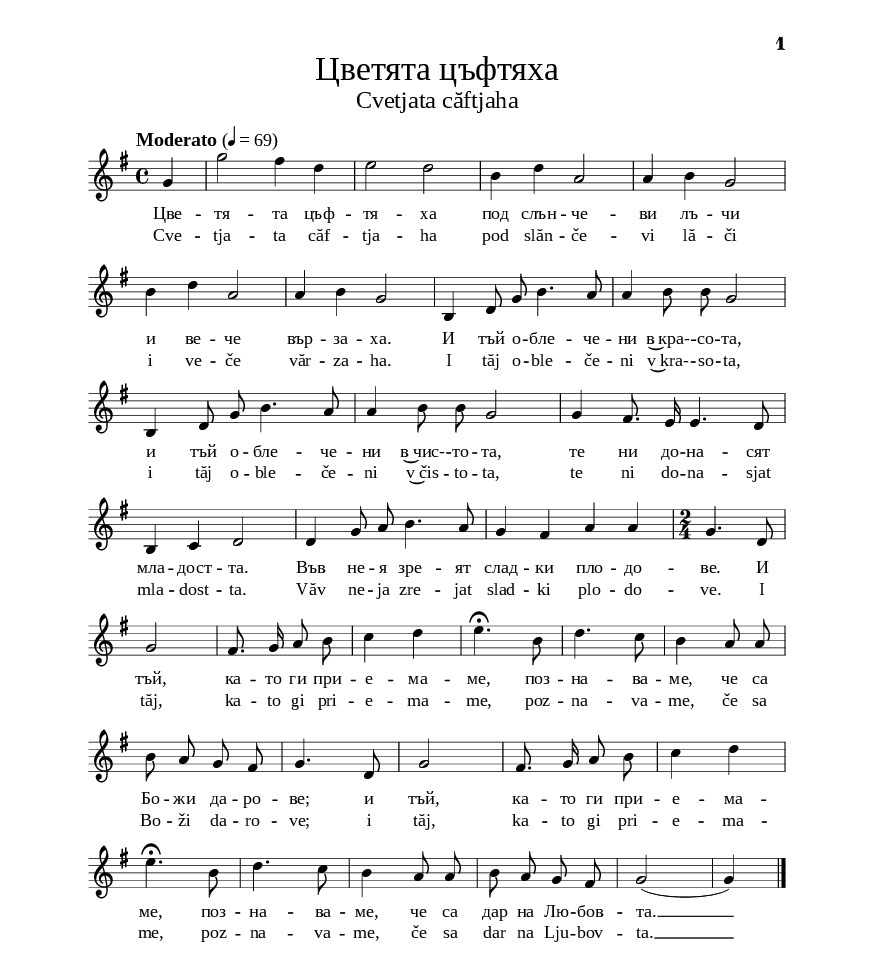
\version "2.24.2"

% include paper part and global functions
\include "include/globals.ily"

\bookpart {
  \label #'ref113
  \tocItem \markup "Цветята цъфтяха – Cvetjata căftjaha"
  \include "include/bookpart-paper.ily"
  \score {
    \include "include/score-layout.ily"


    \new Voice \absolute {
      \clef treble
      \key g \major
      \time 4/4
      \tempoFunc "Moderato" 4 "69"
      \autoBeamOff

      \partial 4

      g'4 | g''2 fis''4 d''4 |e''2 d''2 | b'4  d''4 a'2| a'4 b'4 g'2 | \break

      b'4 d''4 a'2 | a'4 b'4 g'2| b4 d'8 g'8 b'4. a'8 | a'4 b'8 b'8 g'2 | \break

      b4 d'8 g'8 b'4. a'8 | a'4 b'8 b'8 g'2 | g'4 fis'8. e'16 e'4. d'8 | \break

      b4 c'4 d'2 | d'4 g'8 a'8 b'4. a'8 | g'4 fis'4 a'4 a'4 |  \time 2/4 g'4. d'8 | \break

      g'2 | fis'8. g'16 a'8 b'8 | c''4 d''4 | e''4.\fermata b'8 | d''4. c''8 | b'4 a'8 a'8 | \break

      b'8 a'8 g'8 fis'8 | g'4. d'8 | g'2 | fis'8. g'16 a'8 b'8 | c''4 d''4 | \break

      e''4.\fermata b'8 | d''4. c''8 | b'4 a'8 a'8 | b'8 a'8 g'8 fis'8 | g'2 ( | g'4 ) \bar "|."
    }

    \addlyrics {
      Цве -- тя -- та цъф -- тя -- ха под слън -- че -- ви лъ -- чи

      и ве -- че вър -- за -- ха. И тъй о -- бле -- че -- ни "в~кра-" -- со -- та,

      и тъй о -- бле -- че -- ни "в~чис-" -- то -- та, те ни до -- на -- сят

      мла -- дост -- та. Във не -- я зре -- ят слад -- ки пло -- до -- ве. И

      тъй, ка -- то ги при -- е -- ма -- ме, поз -- на -- ва -- ме, че са

      Бо -- жи да -- ро -- ве;  и

      тъй, ка -- то ги при -- е -- ма -- ме, поз -- на -- ва -- ме, че са дар на Лю -- бов -- та. __
    }
      \addlyrics {
      Cve -- tja -- ta căf -- tja -- ha pod slăn -- če -- vi lă -- či

      i ve -- če văr -- za -- ha. I tăj o -- ble -- če -- ni "v~kra-" -- so -- ta,

      i tăj o -- ble -- če -- ni v~čis -- to -- ta, te ni do -- na -- sjat

      mla -- dost -- ta. Văv ne -- ja zre -- jat slad -- ki plo -- do -- ve. I

      tăj, ka -- to gi pri -- e -- ma -- me, poz -- na -- va -- me, če sa

      Bo -- ži da -- ro -- ve;  i

      tăj, ka -- to gi pri -- e -- ma -- me, poz -- na -- va -- me, če sa dar na Lju -- bov -- ta. __
    }
      \header {
        title = \titleFunc "Цветята цъфтяха" "Cvetjata căftjaha"
      }

      \midi{}

    } % score
    %\markup \dc-two "D.C.""con repitione"




    %

    % include foreign translation(s) of the song

    \pageBreak
    \version "2.24.3"

\markup \fill-line { \fontsize #deTitleFontSize "Die Blumen erblühten" }
\markup \null
\markup \null
\markup \abs-fontsize #10 {
 
  \override #`(baseline-skip . ,deCoupletBaselineSkip)

  \column { 

  \line { " "Die Blumen erblühten unter den Strahlen der Sonne, und schon trugen sie Früchte. }

  \line { " "Und so, gekleidet in Schönheitund, und so, gekleidet in Reinheit,}

  \line { " "bringen sie uns die Jugend. In ihr reifen süße Früchte.}

  \line { " "Und so, wenn wir sie empfangen, erkennen wir, dass sie Gaben Gottes sind;}

  \line { " "und so, wenn wir sie empfangen, erkennen wir, dass sie eine Gabe der Liebe sind!}

    }


}


  } % bookpart
